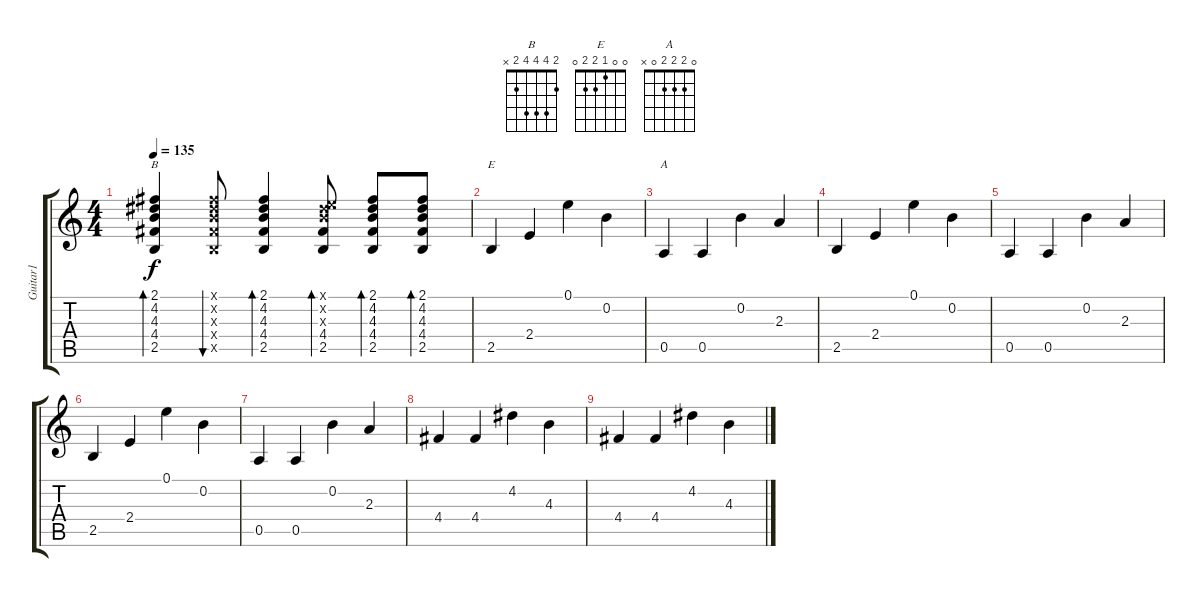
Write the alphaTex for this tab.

\track ("Guitar1" "Guitar1") {instrument electricguitarclean}
\staff {score tabs}
\tuning (E4 B3 G3 D3 A2 E2) {hide}
\chord ("B" 2 4 4 4 2 x)
\chord ("E" 0 0 1 2 2 0)
\chord ("A" 0 2 2 2 0 x)
\ts (4 4)
\tempo 135
\clef g2
\ks c
(2.1 4.2 4.3 4.4 2.5).4{bd 60 ch "B" dy f} (2.1{x} 4.2{x} 4.3{x} 4.4{x} 2.5{x}).8{bu 60} (2.1 4.2 4.3 4.4 2.5).4{bd 60} (0.1{x} 4.2{x} 4.3{x} 4.4 2.5).8{bd 60} (2.1 4.2 4.3 4.4 2.5).8{bd 60} (2.1 4.2 4.3 4.4 2.5).8{bd 60} |
2.5.4{ch "E"} 2.4.4 0.1.4 0.2.4 |
0.5.4{ch "A"} 0.5.4 0.2.4 2.3.4 |
2.5.4 2.4.4 0.1.4 0.2.4 |
0.5.4 0.5.4 0.2.4 2.3.4 |
2.5.4 2.4.4 0.1.4 0.2.4 |
0.5.4 0.5.4 0.2.4 2.3.4 |
4.4.4 4.4.4 4.2.4 4.3.4 |
4.4.4 4.4.4 4.2.4 4.3.4
